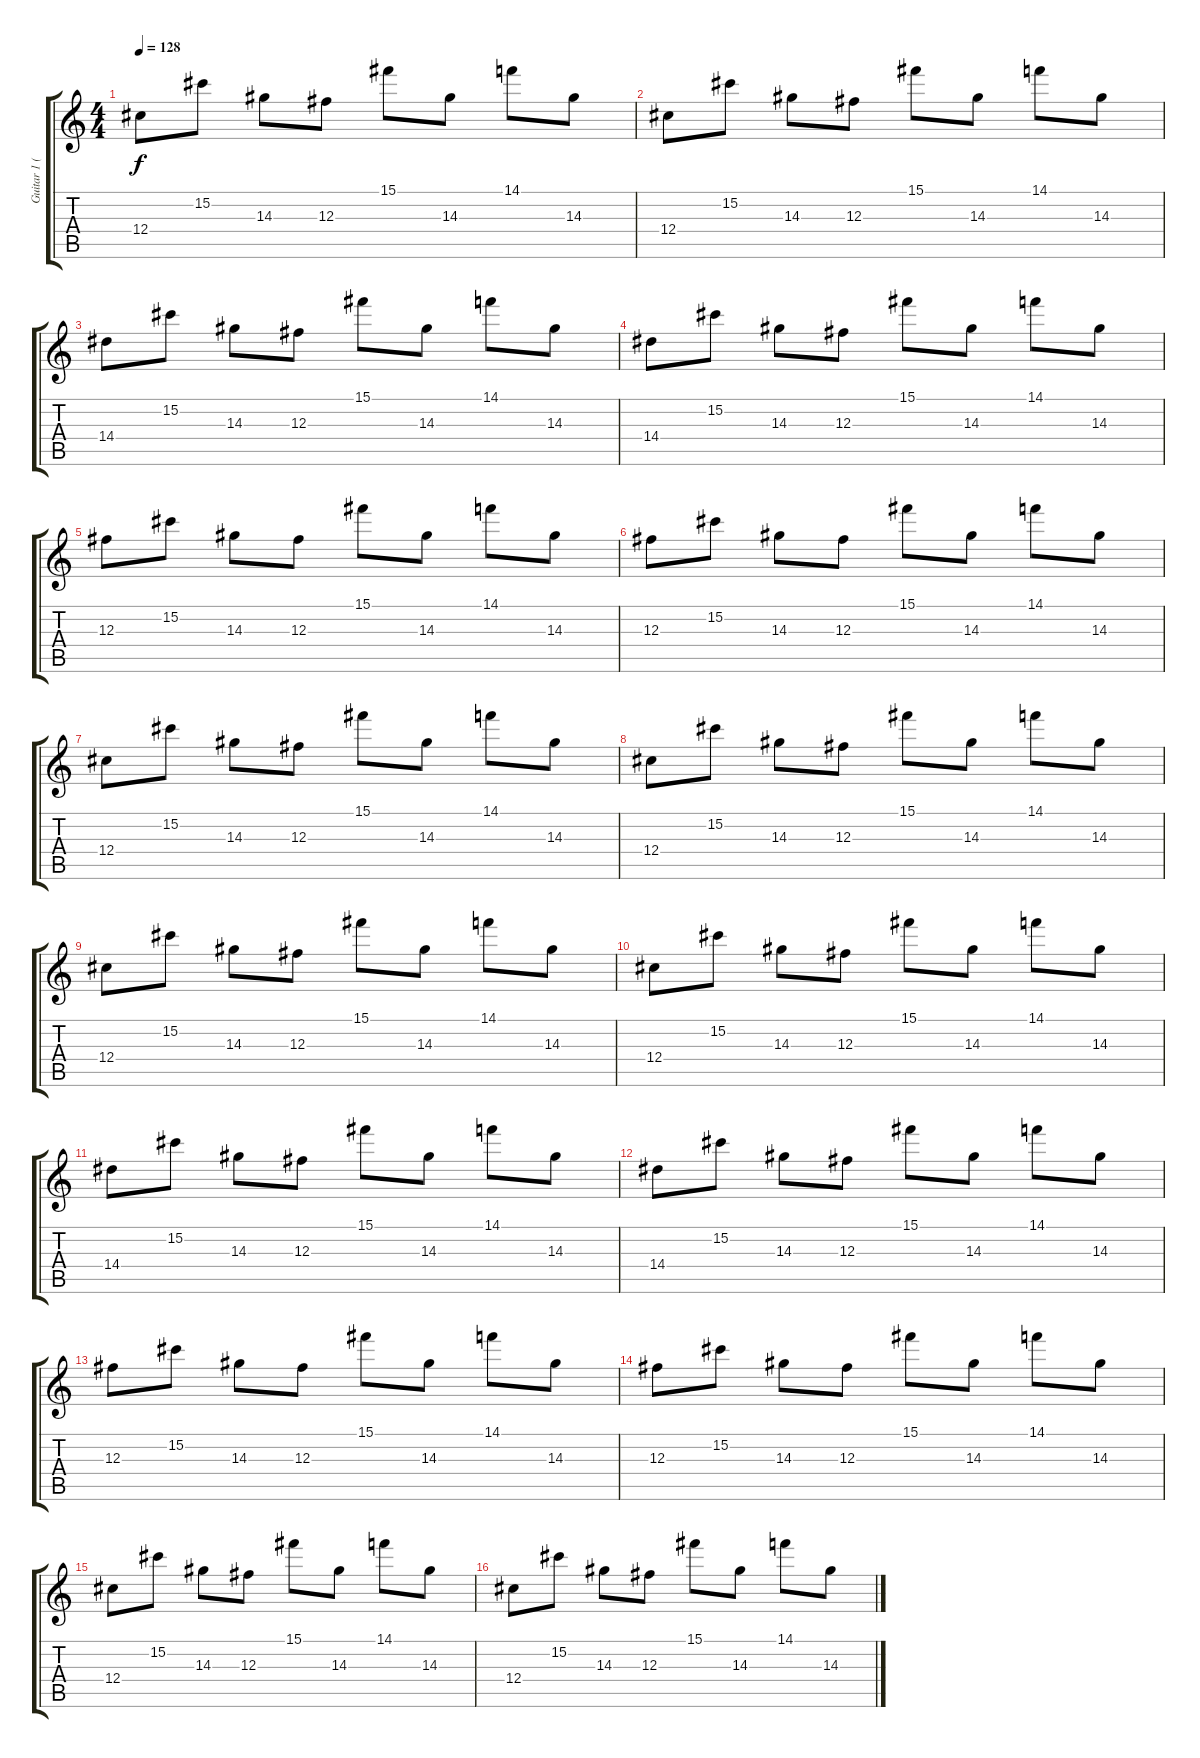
\track ("Guitar 1 (Slash)" "Guitar 1 (") {instrument distortionguitar}
\staff {score tabs}
\tuning (Eb4 Bb3 Gb3 Db3 Ab2 Eb2) {hide}
\ts (4 4)
\tempo 128
\clef g2
\ks c
12.4.8{dy f instrument distortionguitar} 15.2.8 14.3.8 12.3.8 15.1.8 14.3.8 14.1.8 14.3.8 |
12.4.8 15.2.8 14.3.8 12.3.8 15.1.8 14.3.8 14.1.8 14.3.8 |
14.4.8 15.2.8 14.3.8 12.3.8 15.1.8 14.3.8 14.1.8 14.3.8 |
14.4.8 15.2.8 14.3.8 12.3.8 15.1.8 14.3.8 14.1.8 14.3.8 |
12.3.8 15.2.8 14.3.8 12.3.8 15.1.8 14.3.8 14.1.8 14.3.8 |
12.3.8 15.2.8 14.3.8 12.3.8 15.1.8 14.3.8 14.1.8 14.3.8 |
12.4.8 15.2.8 14.3.8 12.3.8 15.1.8 14.3.8 14.1.8 14.3.8 |
12.4.8 15.2.8 14.3.8 12.3.8 15.1.8 14.3.8 14.1.8 14.3.8 |
12.4.8 15.2.8 14.3.8 12.3.8 15.1.8 14.3.8 14.1.8 14.3.8 |
12.4.8 15.2.8 14.3.8 12.3.8 15.1.8 14.3.8 14.1.8 14.3.8 |
14.4.8 15.2.8 14.3.8 12.3.8 15.1.8 14.3.8 14.1.8 14.3.8 |
14.4.8 15.2.8 14.3.8 12.3.8 15.1.8 14.3.8 14.1.8 14.3.8 |
12.3.8 15.2.8 14.3.8 12.3.8 15.1.8 14.3.8 14.1.8 14.3.8 |
12.3.8 15.2.8 14.3.8 12.3.8 15.1.8 14.3.8 14.1.8 14.3.8 |
12.4.8 15.2.8 14.3.8 12.3.8 15.1.8 14.3.8 14.1.8 14.3.8 |
12.4.8 15.2.8 14.3.8 12.3.8 15.1.8 14.3.8 14.1.8 14.3.8
